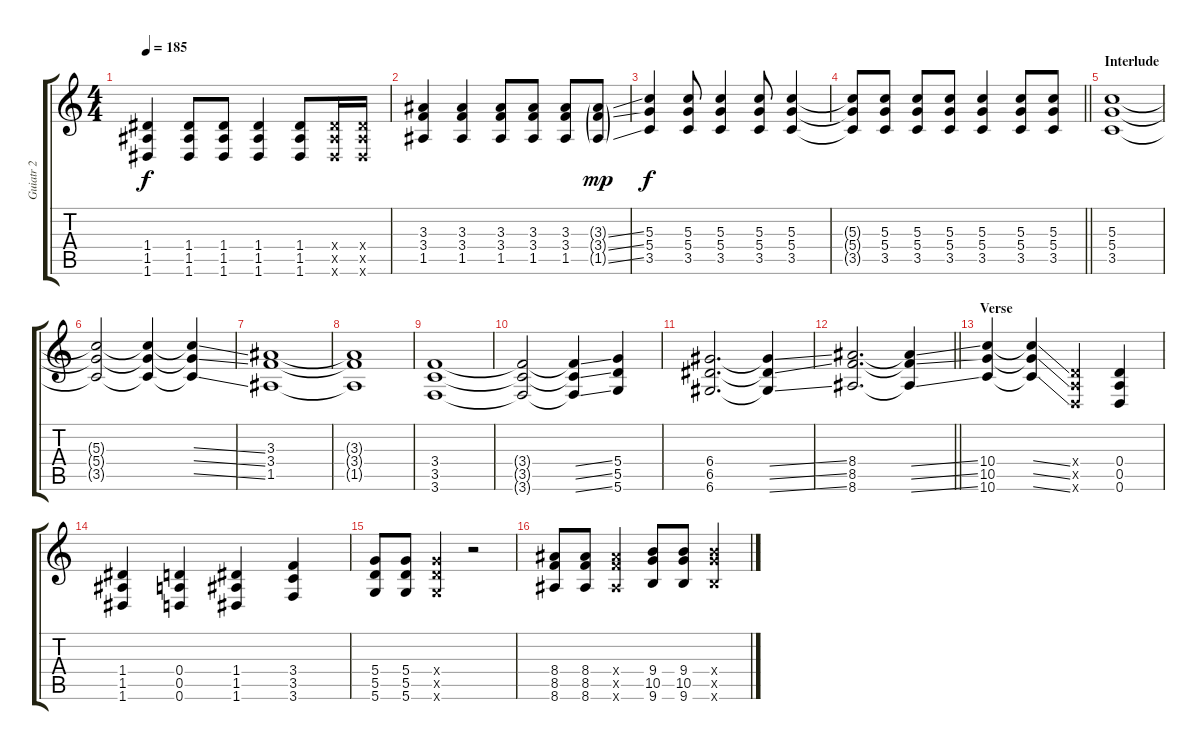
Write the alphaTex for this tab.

\track ("Guiatr 2" "Guiatr 2") {instrument distortionguitar}
\staff {score tabs}
\tuning (E4 B3 G3 D3 A2 D2) {hide}
\ts (4 4)
\tempo 185
\clef g2
\ks c
(1.4 1.5 1.6).4{dy f} (1.4 1.5 1.6).8 (1.4 1.5 1.6).8 (1.4 1.5 1.6).4 (1.4 1.5 1.6).8 (1.4{x} 1.5{x} 1.6{x}).16 (1.4{x} 1.5{x} 1.6{x}).16 |
(3.3 3.4 1.5).4 (3.3 3.4 1.5).4 (3.3 3.4 1.5).8 (3.3 3.4 1.5).8 (3.3 3.4 1.5).8 (3.3{ss g} 3.4{ss g} 1.5{ss g}).8{dy mp} |
(5.3 5.4 3.5).4{dy f} (5.3 5.4 3.5).8 (5.3 5.4 3.5).4 (5.3 5.4 3.5).8 (5.3 5.4 3.5).4 |
\barLineRight lightlight
(5.3{t} 5.4{t} 3.5{t}).8 (5.3 5.4 3.5).8 (5.3 5.4 3.5).8 (5.3 5.4 3.5).8 (5.3 5.4 3.5).4 (5.3 5.4 3.5).8 (5.3 5.4 3.5).8 |
\section ("" "Interlude")
(5.3 5.4 3.5).1 |
(5.3{t} 5.4{t} 3.5{t}).2 (5.3{t} 5.4{t} 3.5{t}).4 (5.3{ss t} 5.4{ss t} 3.5{ss t}).4 |
(3.3 3.4 1.5).1 |
(3.3{t} 3.4{t} 1.5{t}).1 |
(3.4 3.5 3.6).1 |
(3.4{t} 3.5{t} 3.6{t}).2 (3.4{ss t} 3.5{ss t} 3.6{ss t}).4 (5.4 5.5 5.6).4 |
(6.4 6.5 6.6).2{d} (6.4{ss t} 6.5{ss t} 6.6{ss t}).4 |
\barLineRight lightlight
(8.4 8.5 8.6).2{d} (8.4{ss t} 8.5{ss t} 8.6{ss t}).4 |
\section ("" "Verse")
(10.4 10.5 10.6).4 (10.4{ss t} 10.5{ss t} 10.6{ss t}).4 (0.4{x} 0.5{x} 0.6{x}).4 (0.4 0.5 0.6).4 |
(1.4 1.5 1.6).4 (0.4 0.5 0.6).4 (1.4 1.5 1.6).4 (3.4 3.5 3.6).4 |
(5.4 5.5 5.6).8 (5.4 5.5 5.6).8 (5.4{x} 5.5{x} 5.6{x}).4 r.2 |
(8.4 8.5 8.6).8 (8.4 8.5 8.6).8 (8.4{x} 8.5{x} 8.6{x}).4 (9.4 10.5 9.6).8 (9.4 10.5 9.6).8 (9.4{x} 10.5{x} 9.6{x}).4
